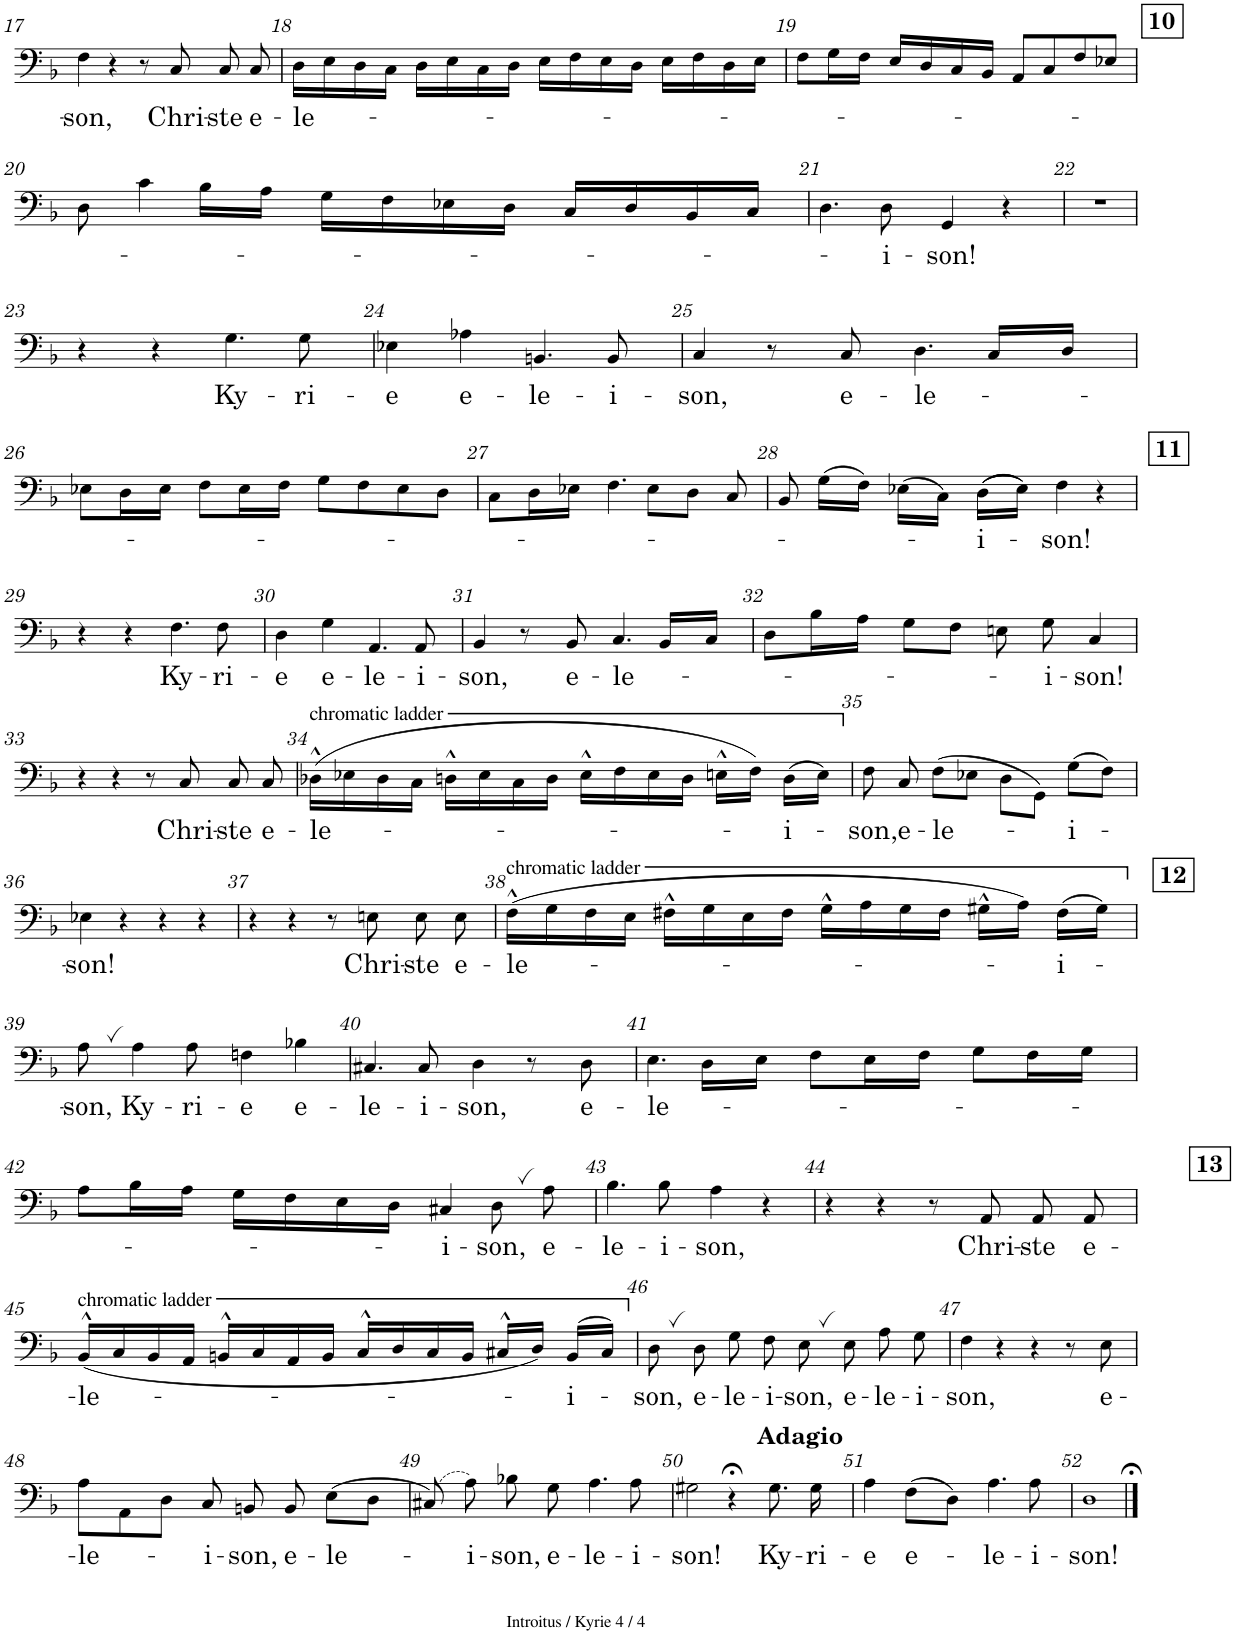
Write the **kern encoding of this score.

**kern	**text
*part1	*part1
*staff1	*staff1
*I"Bass	*
!!LO:PB:g=z
*clefF4	*
*ITrd8c14	*
*k[b-]	*
*M4/4	*
*met(c)	*
=17	=17
!	!LO:LY:b
4F!\	-son,
4r	.
8r	.
!	!LO:LY:b
8C!/	Chri-
!	!LO:LY:b
8C!/	-ste
!	!LO:LY:b
8C!/	e-
=18	=18
!	!LO:LY:b
16D!\LL	-le-
16E!\	.
16D!\	.
16C!\JJ	.
16D!\LL	.
16E!\	.
16C!\	.
16D!\JJ	.
16E!\LL	.
16F!\	.
16E!\	.
16D!\JJ	.
16E!\LL	.
16F!\	.
16D!\	.
16E!\JJ	.
=19	=19
8F!\L	.
16G!\L	.
16F!\JJ	.
16E!/LL	.
16D!/	.
16C!/	.
16BB-!/JJ	.
8AA!/L	.
8C!/	.
8F!/	.
8E-X!/J	.
!!LO:LB:g=z
=20	=20
8D!\	.
4c!\	.
16B-!\LL	.
16A!\JJ	.
16G!\LL	.
16F!\	.
16E-X!\	.
16D!\JJ	.
16C!/LL	.
16D!/	.
16BB-!/	.
16C!/JJ	.
=21	=21
4.D!\	.
!	!LO:LY:b
8D!\	-i-
!	!LO:LY:b
4GG!/	-son!
4r	.
=22	=22
1r	.
!!LO:LB:g=z
=23	=23
4r	.
4r	.
!	!LO:LY:b
4.G!\	Ky-
!	!LO:LY:b
8G!\	-ri-
=24	=24
!	!LO:LY:b
4E-X!\	-e
!	!LO:LY:b
4A-X!\	e-
!	!LO:LY:b
4.BBn!/	-le-
!	!LO:LY:b
8BB!/	-i-
=25	=25
!	!LO:LY:b
4C!/	-son,
8r	.
!	!LO:LY:b
8C!/	e-
!	!LO:LY:b
4.D!\	-le-
16C!/LL	.
16D!/JJ	.
!!LO:LB:g=z
=26	=26
8E-X!\L	.
16D!\L	.
16E-!\JJ	.
8F!\L	.
16E-!\L	.
16F!\JJ	.
8G!\L	.
8F!\	.
8E-!\	.
8D!\J	.
=27	=27
8C!\L	.
16D!\L	.
16E-X!\JJ	.
4.F!\	.
8E-!\L	.
8D!\J	.
8C!/	.
=28	=28
8BB-!/	.
(16G!\LL	.
16F!\JJ)	.
(16E-X!\LL	.
16C!\JJ)	.
!	!LO:LY:b
((16D!\LL	-i-
16E-!\JJ))	.
!	!LO:LY:b
4F!\	-son!
4r	.
!!LO:LB:g=z
=29	=29
4r	.
4r	.
!	!LO:LY:b
4.F!\	Ky-
!	!LO:LY:b
8F!\	-ri-
=30	=30
!	!LO:LY:b
4D!\	-e
!	!LO:LY:b
4G!\	e-
!	!LO:LY:b
4.AA!/	-le-
!	!LO:LY:b
8AA!/	-i-
=31	=31
!	!LO:LY:b
4BB-!/	-son,
8r	.
!	!LO:LY:b
8BB-!/	e-
!	!LO:LY:b
4.C!/	-le-
16BB-!/LL	.
16C!/JJ	.
=32	=32
8D!\L	.
16B-!\L	.
16A!\JJ	.
8G!\L	.
8F!\J	.
8En!\	.
!	!LO:LY:b
8G!\	-i-
!	!LO:LY:b
4C!/	-son!
!!LO:LB:g=z
=33	=33
4r	.
4r	.
8r	.
!	!LO:LY:b
8C!/	Chri-
!	!LO:LY:b
8C!/	-ste
!	!LO:LY:b
8C!/	e-
=34	=34
!LO:TX:a:t=chromatic ladder	!
!	!LO:LY:b
(16D-X^^!\LL	-le-
16E-X!\	.
16D-!\	.
16C!\JJ	.
16Dn^^!\LL	.
16E-!\	.
16C!\	.
16D!\JJ	.
16E-^^!\LL	.
16F!\	.
16E-!\	.
16D!\JJ	.
16En^^!\LL	.
16F!\JJ)	.
!	!LO:LY:b
(16D!\LL	-i-
16E!\JJ)	.
=35	=35
!	!LO:LY:b
8F,!\	-son,
!	!LO:LY:b
8C!/	e-
!	!LO:LY:b
(8F!\L	-le-
8E-X!\J	.
8D!\L	.
8GG!\J)	.
!	!LO:LY:b
(8G!\L	i-
8F!\J)	.
!!LO:LB:g=z
=36	=36
!	!LO:LY:b
4E-X!\	-son!
4r	.
4r	.
4r	.
=37	=37
4r	.
4r	.
8r	.
!	!LO:LY:b
8En!\	Chri-
!	!LO:LY:b
8E!\	-ste
!	!LO:LY:b
8E!\	e-
=38	=38
!LO:TX:a:t=chromatic ladder	!
!	!LO:LY:b
(16F^^!\LL	-le-
16G!\	.
16F!\	.
16E!\JJ	.
16F#X^^!\LL	.
16G!\	.
16E!\	.
16F#!\JJ	.
16G^^!\LL	.
16A!\	.
16G!\	.
16F#!\JJ	.
16G#X^^!\LL	.
16A!\JJ)	.
!	!LO:LY:b
(16F#!\LL	-i-
16G#!\JJ)	.
!!LO:LB:g=z
=39	=39
!	!LO:LY:b
8A,!\	-son,
!	!LO:LY:b
4A!\	Ky-
!	!LO:LY:b
8A!\	-ri-
!	!LO:LY:b
4Fn!\	-e
!	!LO:LY:b
4B-X!\	e-
=40	=40
!	!LO:LY:b
4.C#X!/	-le-
!	!LO:LY:b
8C#!/	-i-
!	!LO:LY:b
4D!\	-son,
8r	.
!	!LO:LY:b
8D!\	e-
=41	=41
!	!LO:LY:b
4.E!\	-le-
16D!\LL	.
16E!\JJ	.
8F!\L	.
16E!\L	.
16F!\JJ	.
8G!\L	.
16F!\L	.
16G!\JJ	.
!!LO:LB:g=z
=42	=42
8A!\L	.
16B-!\L	.
16A!\JJ	.
16G!\LL	.
16F!\	.
16E!\	.
16D!\JJ	.
!	!LO:LY:b
4C#X!/	-i-
!	!LO:LY:b
8D,!\	-son,
!	!LO:LY:b
8A!\	e-
=43	=43
!	!LO:LY:b
4.B-!\	-le-
!	!LO:LY:b
8B-!\	-i-
!	!LO:LY:b
4A!\	-son,
4r	.
=44	=44
4r	.
4r	.
8r	.
!	!LO:LY:b
8AA!/	Chri-
!	!LO:LY:b
8AA!/	-ste
!	!LO:LY:b
8AA!/	e-
!!LO:LB:g=z
=45	=45
!LO:TX:a:t=chromatic ladder	!
!	!LO:LY:b
(16BB-^^!/LL	-le-
16C!/	.
16BB-!/	.
16AA!/JJ	.
16BBn^^!/LL	.
16C!/	.
16AA!/	.
16BB!/JJ	.
16C^^!/LL	.
16D!/	.
16C!/	.
16BB!/JJ	.
16C#X^^!/LL	.
16D!/JJ)	.
!	!LO:LY:b
(>16BB!/LL	-i-
16C#!/JJ)	.
=46	=46
!	!LO:LY:b
8D,!\	-son,
!	!LO:LY:b
8D!\	e-
!	!LO:LY:b
8G!\	-le-
!	!LO:LY:b
8F!\	-i-
!	!LO:LY:b
8E,!\	-son,
!	!LO:LY:b
8E!\	e-
!	!LO:LY:b
8A!\	-le-
!	!LO:LY:b
8G!\	-i-
=47	=47
!	!LO:LY:b
4F!\	-son,
4r	.
4r	.
8r	.
!	!LO:LY:b
8E!\	e-
!!LO:LB:g=z
=48	=48
!	!LO:LY:b
8A!\L	-le-
8AA!\	.
8D!\J	.
!	!LO:LY:b
8C!/	-i-
!	!LO:LY:b
8BBn,!/	-son,
!	!LO:LY:b
8BB!/	e-
!	!LO:LY:b
(8E!\L	-le-
8D!\J	.
=49	=49
(8C#X!/)	.
!	!LO:LY:b
8A!\)	-i-
!	!LO:LY:b
8B-X,!\	-son,
!	!LO:LY:b
8G!\	e-
!	!LO:LY:b
4.A!\	-le-
!	!LO:LY:b
8A!\	-i-
=50	=50
!	!LO:LY:b
2G#X!\	-son!
4r;<	.
!	!LO:LY:b
8.G#!\	Ky-
!	!LO:LY:b
16G#!\	-ri-
=51	=51
!	!LO:LY:b
4A!\	-e
!	!LO:LY:b
(8F!\L	e-
8D!\J)	.
!	!LO:LY:b
4.A!\	-le-
!	!LO:LY:b
8A!\	-i-
=52	=52
!	!LO:LY:b
1D!	-son!
==	==
*-	*-
